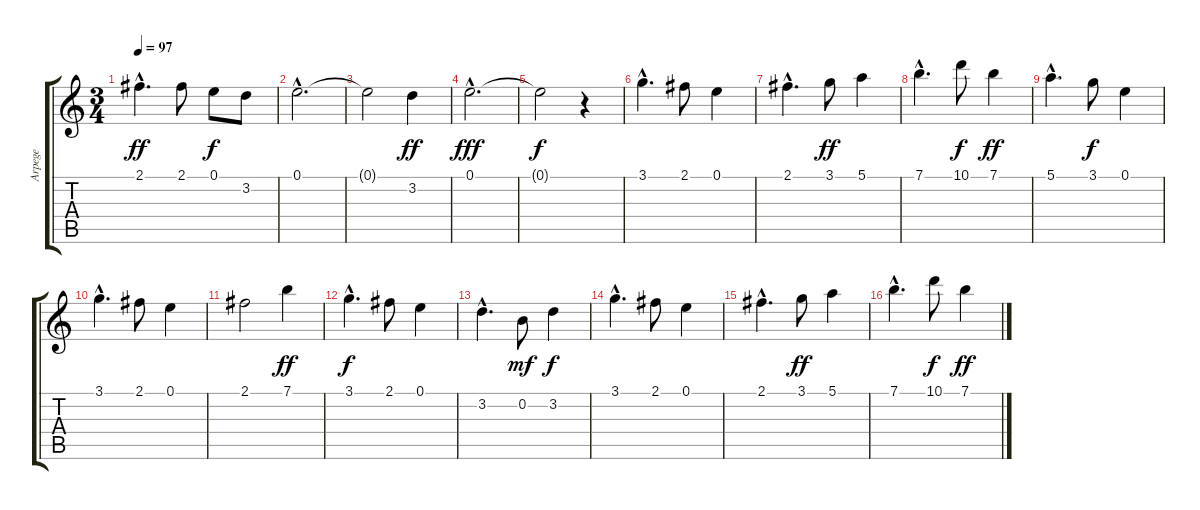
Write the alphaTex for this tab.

\track ("Arpege" "Arpege") {instrument acousticguitarnylon}
\staff {score tabs}
\tuning (E4 B3 G3 D3 A2 E2) {hide}
\ts (3 4)
\tempo 97
\clef g2
\ks c
2.1{hac}.4{d dy ff} 2.1.8 0.1.8{dy f} 3.2.8 |
0.1{hac}.2{d} |
0.1{t}.2 3.2.4{dy ff} |
0.1{hac}.2{d dy fff} |
0.1{t}.2{dy f} r.4 |
3.1{hac}.4{d} 2.1.8 0.1.4 |
2.1{hac}.4{d} 3.1.8{dy ff} 5.1.4 |
7.1{hac}.4{d} 10.1.8{dy f} 7.1.4{dy ff} |
5.1{hac}.4{d} 3.1.8{dy f} 0.1.4 |
3.1{hac}.4{d} 2.1.8 0.1.4 |
2.1.2 7.1.4{dy ff} |
3.1{hac}.4{d dy f} 2.1.8 0.1.4 |
3.2{hac}.4{d} 0.2.8{dy mf} 3.2.4{dy f} |
3.1{hac}.4{d} 2.1.8 0.1.4 |
2.1{hac}.4{d} 3.1.8{dy ff} 5.1.4 |
7.1{hac}.4{d} 10.1.8{dy f} 7.1.4{dy ff}
